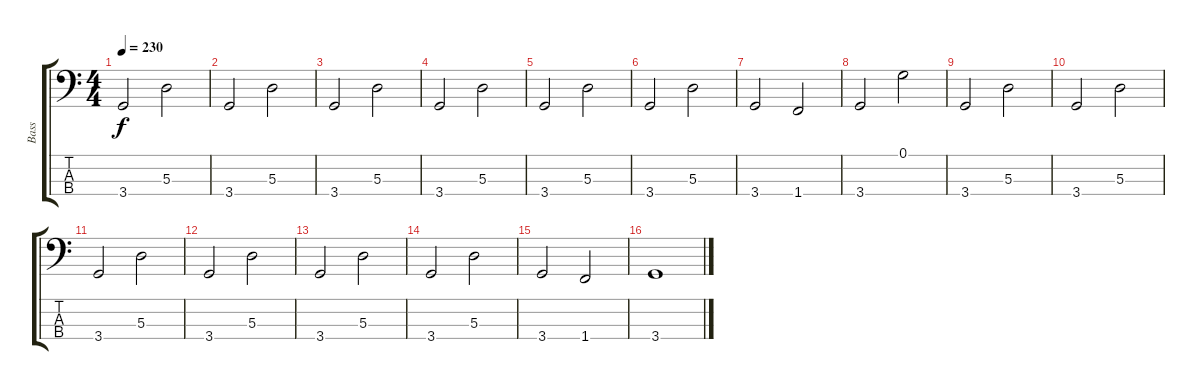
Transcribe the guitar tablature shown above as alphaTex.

\track ("Bass" "Bass") {instrument electricbassfinger}
\staff {score tabs}
\tuning (G2 D2 A1 E1) {hide}
\ts (4 4)
\tempo 230
\clef f4
\ks c
3.4.2{dy f} 5.3.2 |
3.4.2 5.3.2 |
3.4.2 5.3.2 |
3.4.2 5.3.2 |
3.4.2 5.3.2 |
3.4.2 5.3.2 |
3.4.2 1.4.2 |
3.4.2 0.1.2 |
3.4.2 5.3.2 |
3.4.2 5.3.2 |
3.4.2 5.3.2 |
3.4.2 5.3.2 |
3.4.2 5.3.2 |
3.4.2 5.3.2 |
3.4.2 1.4.2 |
3.4.1
